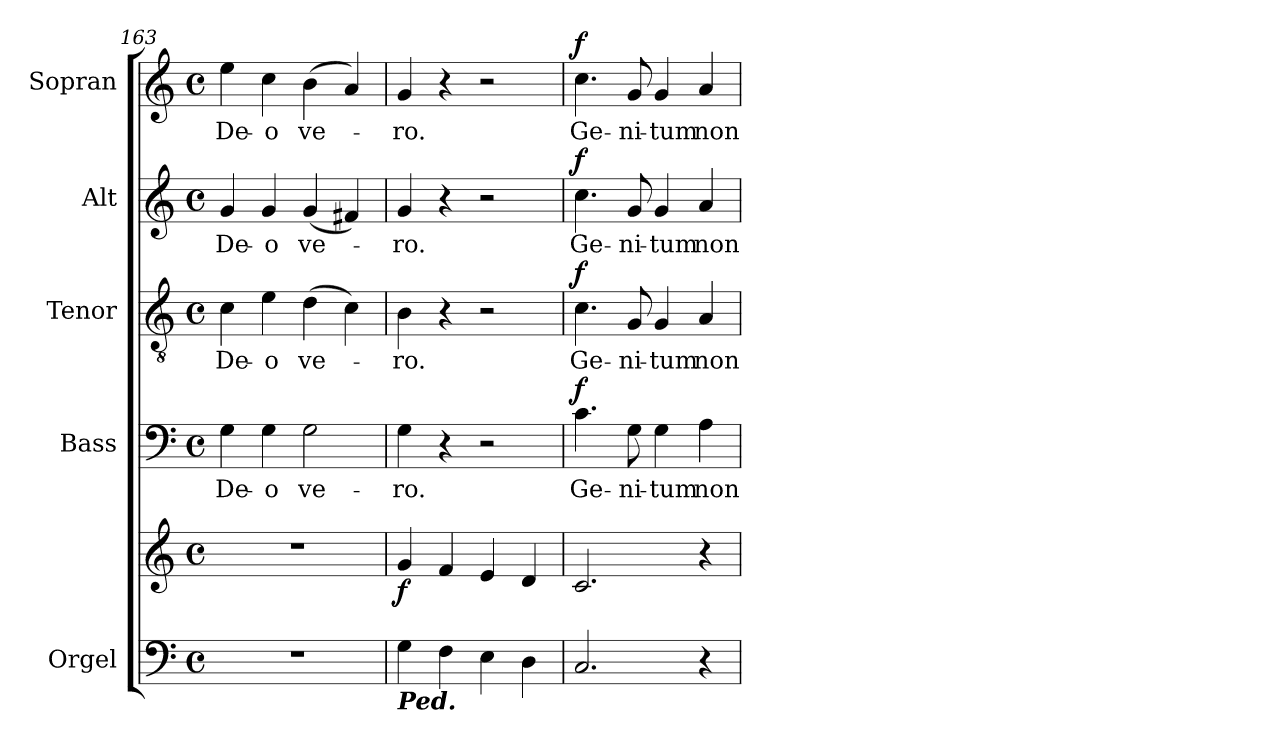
**kern	**kern	**dynam	**kern	**text	**dynam	**kern	**text	**dynam	**kern	**text	**dynam	**kern	**text	**dynam
*part5	*part5	*part5	*part4	*part4	*part4	*part3	*part3	*part3	*part2	*part2	*part2	*part1	*part1	*part1
*staff6	*staff5	*staff5/6	*staff4	*staff4	*staff4	*staff3	*staff3	*staff3	*staff2	*staff2	*staff2	*staff1	*staff1	*staff1
*I"Orgel	*	*	*I"Bass	*	*	*I"Tenor	*	*	*I"Alt	*	*	*I"Sopran	*	*
*I'Org.	*	*	*I'B.	*	*	*I'T.	*	*	*I'A.	*	*	*I'S.	*	*
*clefF4	*clefG2	*	*clefF4	*	*	*clefGv2	*	*	*clefG2	*	*	*clefG2	*	*
*k[]	*k[]	*	*k[]	*	*	*k[]	*	*	*k[]	*	*	*k[]	*	*
*C:	*C:	*	*C:	*	*	*C:	*	*	*C:	*	*	*C:	*	*
*M4/4	*M4/4	*	*M4/4	*	*	*M4/4	*	*	*M4/4	*	*	*M4/4	*	*
*met(c)	*met(c)	*	*met(c)	*	*	*met(c)	*	*	*met(c)	*	*	*met(c)	*	*
=163	=163	=163	=163	=163	=163	=163	=163	=163	=163	=163	=163	=163	=163	=163
!	!	!	!	!LO:LY:b	!	!	!LO:LY:b	!	!	!LO:LY:b	!	!	!LO:LY:b	!
1r	1r	.	4G\	De-	.	4c\	De-	.	4g/	De-	.	4ee\	De-	.
!	!	!	!	!LO:LY:b	!	!	!LO:LY:b	!	!	!LO:LY:b	!	!	!LO:LY:b	!
.	.	.	4G\	-o	.	4e\	-o	.	4g/	-o	.	4cc\	-o	.
!	!	!	!	!LO:LY:b	!	!	!LO:LY:b	!	!	!LO:LY:b	!	!	!LO:LY:b	!
.	.	.	2G\	ve-	.	(>4d\	ve-	.	(<4g/	ve-	.	(>4b\	ve-	.
.	.	.	.	.	.	4c\)	.	.	4f#X/)	.	.	4a/)	.	.
=164	=164	=164	=164	=164	=164	=164	=164	=164	=164	=164	=164	=164	=164	=164
!LO:TX:b:Bi:t=Ped.	!	!	!	!	!	!	!	!	!	!	!	!	!	!
!	!	!LO:DY:b	!	!LO:LY:b	!	!	!LO:LY:b	!	!	!LO:LY:b	!	!	!LO:LY:b	!
4G\	4g/	f	4G\	-ro.	.	4B\	-ro.	.	4g/	-ro.	.	4g/	-ro.	.
4F\	4f/	.	4r	.	.	4r	.	.	4r	.	.	4r	.	.
4E\	4e/	.	2r	.	.	2r	.	.	2r	.	.	2r	.	.
4D\	4d/	.	.	.	.	.	.	.	.	.	.	.	.	.
=165	=165	=165	=165	=165	=165	=165	=165	=165	=165	=165	=165	=165	=165	=165
!	!	!	!	!LO:LY:b	!LO:DY:a	!	!LO:LY:b	!LO:DY:a	!	!LO:LY:b	!LO:DY:a	!	!LO:LY:b	!LO:DY:a
2.C/	2.c/	.	4.c\	Ge-	f	4.c\	Ge-	f	4.cc\	Ge-	f	4.cc\	Ge-	f
!	!	!	!	!LO:LY:b	!	!	!LO:LY:b	!	!	!LO:LY:b	!	!	!LO:LY:b	!
.	.	.	8G\	-ni-	.	8G/	-ni-	.	8g/	-ni-	.	8g/	-ni-	.
!	!	!	!	!LO:LY:b	!	!	!LO:LY:b	!	!	!LO:LY:b	!	!	!LO:LY:b	!
.	.	.	4G\	-tum	.	4G/	-tum	.	4g/	-tum	.	4g/	-tum	.
!	!	!	!	!LO:LY:b	!	!	!LO:LY:b	!	!	!LO:LY:b	!	!	!LO:LY:b	!
4r	4r	.	4A\	non	.	4A/	non	.	4a/	non	.	4a/	non	.
=	=	=	=	=	=	=	=	=	=	=	=	=	=	=
*-	*-	*-	*-	*-	*-	*-	*-	*-	*-	*-	*-	*-	*-	*-
